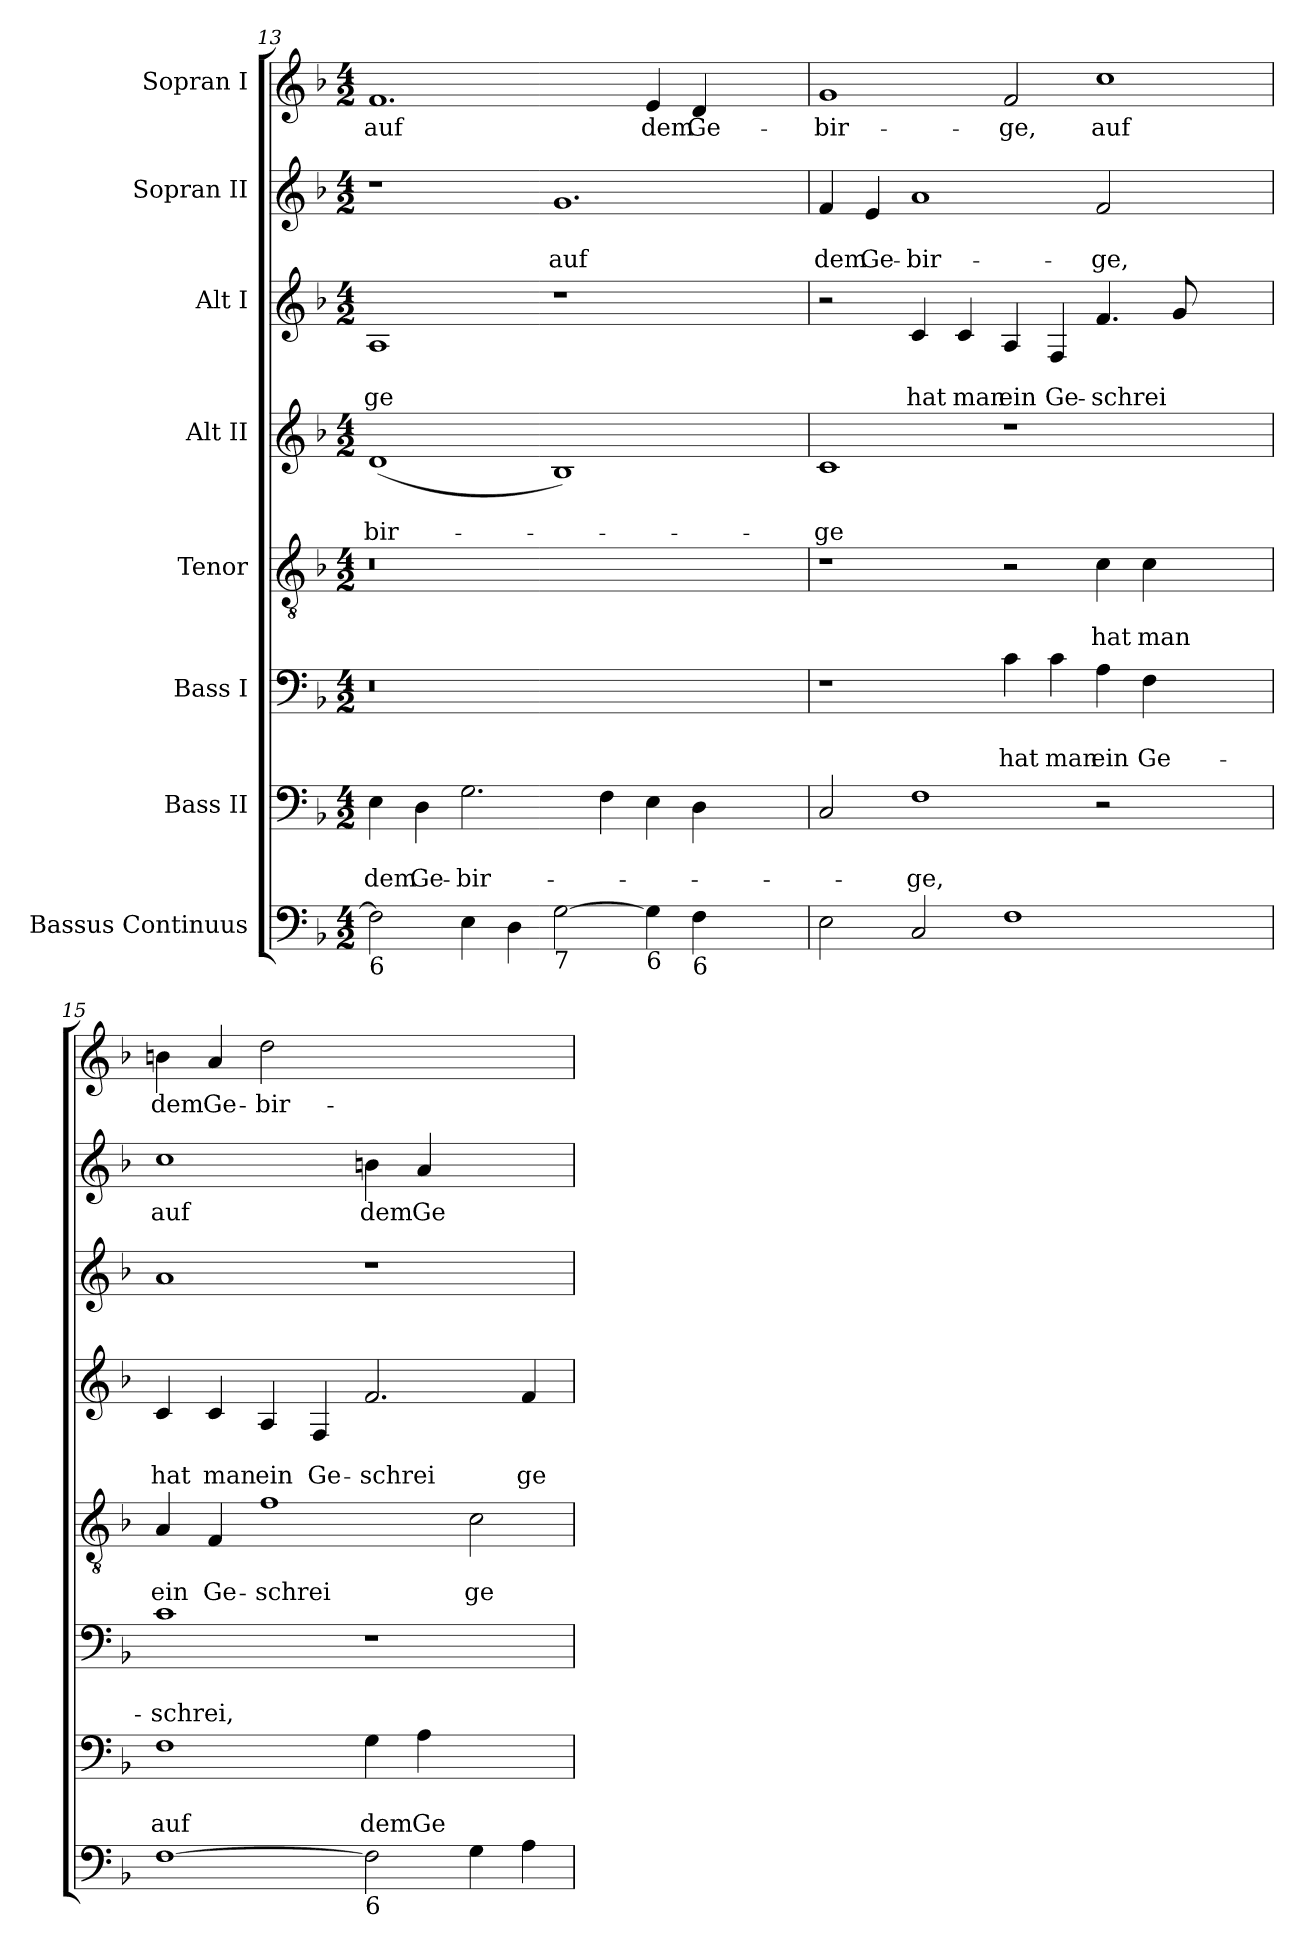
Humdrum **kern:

**kern	**kern	**text	**text	**kern	**text	**text	**kern	**text	**text	**kern	**text	**text	**kern	**text	**text	**kern	**text	**text	**kern	**text
*part8	*part7	*part7	*part7	*part6	*part6	*part6	*part5	*part5	*part5	*part4	*part4	*part4	*part3	*part3	*part3	*part2	*part2	*part2	*part1	*part1
*staff8	*staff7	*staff7	*staff7	*staff6	*staff6	*staff6	*staff5	*staff5	*staff5	*staff4	*staff4	*staff4	*staff3	*staff3	*staff3	*staff2	*staff2	*staff2	*staff1	*staff1
*I"Bassus Continuus	*I"Bass II	*	*	*I"Bass I	*	*	*I"Tenor	*	*	*I"Alt II	*	*	*I"Alt I	*	*	*I"Sopran II	*	*	*I"Sopran I	*
*clefF4	*clefF4	*	*	*clefF4	*	*	*clefGv2	*	*	*clefG2	*	*	*clefG2	*	*	*clefG2	*	*	*clefG2	*
*k[b-]	*k[b-]	*	*	*k[b-]	*	*	*k[b-]	*	*	*k[b-]	*	*	*k[b-]	*	*	*k[b-]	*	*	*k[b-]	*
*F:	*F:	*	*	*F:	*	*	*F:	*	*	*F:	*	*	*F:	*	*	*F:	*	*	*F:	*
*M4/2	*M4/2	*	*	*M4/2	*	*	*M4/2	*	*	*M4/2	*	*	*M4/2	*	*	*M4/2	*	*	*M4/2	*
=13	=13	=13	=13	=13	=13	=13	=13	=13	=13	=13	=13	=13	=13	=13	=13	=13	=13	=13	=13	=13
!LO:TX:b:t=6	!	!	!	!	!	!	!	!	!	!	!	!	!	!	!	!	!	!	!	!
!	!	!	!LO:LY:b	!	!	!	!	!	!	!	!	!LO:LY:b	!	!	!LO:LY:b	!	!	!	!	!LO:LY:b
2F]	4E	.	dem	0r	.	.	0r	.	.	(<1d	.	-bir-	1A	.	-ge	1r	.	.	1.f	auf
!	!	!	!LO:LY:b	!	!	!	!	!	!	!	!	!	!	!	!	!	!	!	!	!
.	4D	.	Ge-	.	.	.	.	.	.	.	.	.	.	.	.	.	.	.	.	.
!	!	!	!LO:LY:b	!	!	!	!	!	!	!	!	!	!	!	!	!	!	!	!	!
4E	2.G	.	-bir-	.	.	.	.	.	.	.	.	.	.	.	.	.	.	.	.	.
4D	.	.	.	.	.	.	.	.	.	.	.	.	.	.	.	.	.	.	.	.
!LO:TX:b:t=7	!	!	!	!	!	!	!	!	!	!	!	!	!	!	!	!	!	!	!	!
!	!	!	!	!	!	!	!	!	!	!	!	!	!	!	!	!	!	!LO:LY:b	!	!
[2G	.	.	.	.	.	.	.	.	.	1B-)	.	.	1r	.	.	1.g	.	auf	.	.
.	4F	.	.	.	.	.	.	.	.	.	.	.	.	.	.	.	.	.	.	.
!LO:TX:b:t=6	!	!	!	!	!	!	!	!	!	!	!	!	!	!	!	!	!	!	!	!
!	!	!	!	!	!	!	!	!	!	!	!	!	!	!	!	!	!	!	!	!LO:LY:b
4G]	4E	.	.	.	.	.	.	.	.	.	.	.	.	.	.	.	.	.	4e	dem
!LO:TX:b:t=6	!	!	!	!	!	!	!	!	!	!	!	!	!	!	!	!	!	!	!	!
!	!	!	!	!	!	!	!	!	!	!	!	!	!	!	!	!	!	!	!	!LO:LY:b
4F	4D	.	.	.	.	.	.	.	.	.	.	.	.	.	.	.	.	.	4d	Ge-
2ryy	2ryy	.	.	2ryy	.	.	2ryy	.	.	2ryy	.	.	2ryy	.	.	.	.	.	2ryy	.
=14	=14	=14	=14	=14	=14	=14	=14	=14	=14	=14	=14	=14	=14	=14	=14	=14	=14	=14	=14	=14
!	!	!	!	!	!	!	!	!	!	!	!	!LO:LY:b	!	!	!	!	!	!LO:LY:b	!	!LO:LY:b
2E	2C	.	.	1r	.	.	1r	.	.	1c	.	-ge	2r	.	.	4f	.	dem	1g	-bir-
!	!	!	!	!	!	!	!	!	!	!	!	!	!	!	!	!	!	!LO:LY:b	!	!
.	.	.	.	.	.	.	.	.	.	.	.	.	.	.	.	4e	.	Ge-	.	.
!	!	!	!LO:LY:b	!	!	!	!	!	!	!	!	!	!	!	!LO:LY:b	!	!	!LO:LY:b	!	!
2C	1F	.	-ge,	.	.	.	.	.	.	.	.	.	4c	.	hat	1a	.	-bir-	.	.
!	!	!	!	!	!	!	!	!	!	!	!	!	!	!	!LO:LY:b	!	!	!	!	!
.	.	.	.	.	.	.	.	.	.	.	.	.	4c	.	man	.	.	.	.	.
!	!	!	!	!	!	!LO:LY:b	!	!	!	!	!	!	!	!	!LO:LY:b	!	!	!	!	!LO:LY:b
1F	.	.	.	4c	.	hat	2r	.	.	1r	.	.	4A	.	ein	.	.	.	2f	-ge,
!	!	!	!	!	!	!LO:LY:b	!	!	!	!	!	!	!	!	!LO:LY:b	!	!	!	!	!
.	.	.	.	4c	.	man	.	.	.	.	.	.	4F	.	Ge-	.	.	.	.	.
!	!	!	!	!	!	!LO:LY:b	!	!	!LO:LY:b	!	!	!	!	!	!LO:LY:b	!	!	!LO:LY:b	!	!LO:LY:b
.	2r	.	.	4A	.	ein	4c	.	hat	.	.	.	4.f	.	-schrei	2f	.	-ge,	1cc	auf
!	!	!	!	!	!	!LO:LY:b	!	!	!LO:LY:b	!	!	!	!	!	!	!	!	!	!	!
.	.	.	.	4F	.	Ge-	4c	.	man	.	.	.	.	.	.	.	.	.	.	.
.	.	.	.	.	.	.	.	.	.	.	.	.	8g	.	.	.	.	.	.	.
2ryy	2ryy	.	.	2ryy	.	.	2ryy	.	.	2ryy	.	.	2ryy	.	.	2ryy	.	.	.	.
=15	=15	=15	=15	=15	=15	=15	=15	=15	=15	=15	=15	=15	=15	=15	=15	=15	=15	=15	=15	=15
!	!	!	!LO:LY:b	!	!	!LO:LY:b	!	!	!LO:LY:b	!	!	!LO:LY:b	!	!	!	!	!LO:LY:b	!	!	!LO:LY:b
[1F	1F	.	auf	1c	.	-schrei,	4A	.	ein	4c	.	hat	1a	.	.	1cc	auf	.	4bn	dem
!	!	!	!	!	!	!	!	!	!LO:LY:b	!	!	!LO:LY:b	!	!	!	!	!	!	!	!LO:LY:b
.	.	.	.	.	.	.	4F	.	Ge-	4c	.	man	.	.	.	.	.	.	4a	Ge-
!	!	!	!	!	!	!	!	!	!LO:LY:b	!	!	!LO:LY:b	!	!	!	!	!	!	!	!LO:LY:b
.	.	.	.	.	.	.	1f	.	-schrei	4A	.	ein	.	.	.	.	.	.	2dd	-bir-
!	!	!	!	!	!	!	!	!	!	!	!	!LO:LY:b	!	!	!	!	!	!	!	!
.	.	.	.	.	.	.	.	.	.	4F	.	Ge-	.	.	.	.	.	.	.	.
!LO:TX:b:t=6	!	!	!	!	!	!	!	!	!	!	!	!	!	!	!	!	!	!	!	!
!	!	!	!LO:LY:b	!	!	!	!	!	!	!	!	!LO:LY:b	!	!	!	!	!LO:LY:b	!	!	!
2F]	4G	.	dem	1r	.	.	.	.	.	2.f	.	-schrei	1r	.	.	4bn	dem	.	[2ccyy	.
!	!	!	!LO:LY:b	!	!	!	!	!	!	!	!	!	!	!	!	!	!LO:LY:b	!	!	!
.	4A	.	Ge-	.	.	.	.	.	.	.	.	.	.	.	.	4a	Ge-	.	.	.
!	!	!	!	!	!	!	!	!	!LO:LY:b	!	!	!	!	!	!	!	!	!	!	!
4G	2ryy	.	.	.	.	.	2c	.	ge-	.	.	.	.	.	.	2ryy	.	.	2ryy	.
!	!	!	!	!	!	!	!	!	!	!	!	!LO:LY:b	!	!	!	!	!	!	!	!
4A	.	.	.	.	.	.	.	.	.	4f	.	ge-	.	.	.	.	.	.	.	.
=	=	=	=	=	=	=	=	=	=	=	=	=	=	=	=	=	=	=	=	=
*-	*-	*-	*-	*-	*-	*-	*-	*-	*-	*-	*-	*-	*-	*-	*-	*-	*-	*-	*-	*-
